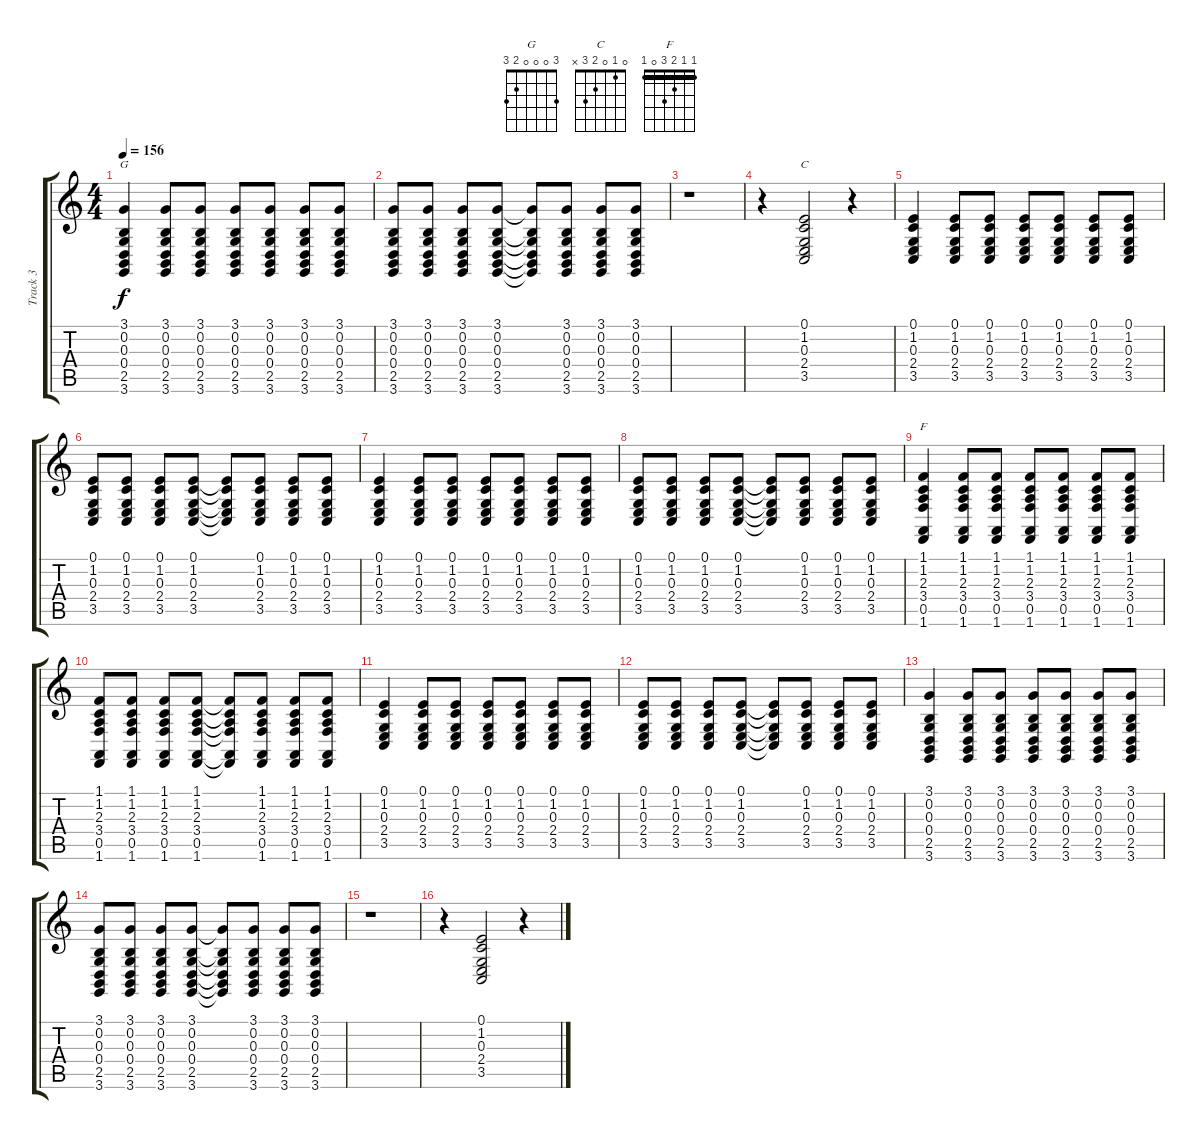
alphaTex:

\track ("Track 3" "Track 3") {instrument acousticgrandpiano}
\staff {score tabs}
\tuning (E4 B3 G3 D3 A2 E2) {hide}
\chord ("G" 3 0 0 0 2 3)
\chord ("C" 0 1 0 2 3 x)
\chord ("F" 1 1 2 3 0 1) {barre 1}
\ts (4 4)
\tempo 156
\clef g2
\ks c
(3.1 0.2 0.3 0.4 2.5 3.6).4{ch "G" dy f} (3.1 0.2 0.3 0.4 2.5 3.6).8 (3.1 0.2 0.3 0.4 2.5 3.6).8 (3.1 0.2 0.3 0.4 2.5 3.6).8 (3.1 0.2 0.3 0.4 2.5 3.6).8 (3.1 0.2 0.3 0.4 2.5 3.6).8 (3.1 0.2 0.3 0.4 2.5 3.6).8 |
(3.1 0.2 0.3 0.4 2.5 3.6).8 (3.1 0.2 0.3 0.4 2.5 3.6).8 (3.1 0.2 0.3 0.4 2.5 3.6).8 (3.1 0.2 0.3 0.4 2.5 3.6).8 (3.1{t} 0.2{t} 0.3{t} 0.4{t} 2.5{t} 3.6{t}).8 (3.1 0.2 0.3 0.4 2.5 3.6).8 (3.1 0.2 0.3 0.4 2.5 3.6).8 (3.1 0.2 0.3 0.4 2.5 3.6).8 |
r.1 |
r.4 (0.1 1.2 0.3 2.4 3.5).2{ch "C"} r.4 |
(0.1 1.2 0.3 2.4 3.5).4 (0.1 1.2 0.3 2.4 3.5).8 (0.1 1.2 0.3 2.4 3.5).8 (0.1 1.2 0.3 2.4 3.5).8 (0.1 1.2 0.3 2.4 3.5).8 (0.1 1.2 0.3 2.4 3.5).8 (0.1 1.2 0.3 2.4 3.5).8 |
(0.1 1.2 0.3 2.4 3.5).8 (0.1 1.2 0.3 2.4 3.5).8 (0.1 1.2 0.3 2.4 3.5).8 (0.1 1.2 0.3 2.4 3.5).8 (0.1{t} 1.2{t} 0.3{t} 2.4{t} 3.5{t}).8 (0.1 1.2 0.3 2.4 3.5).8 (0.1 1.2 0.3 2.4 3.5).8 (0.1 1.2 0.3 2.4 3.5).8 |
(0.1 1.2 0.3 2.4 3.5).4 (0.1 1.2 0.3 2.4 3.5).8 (0.1 1.2 0.3 2.4 3.5).8 (0.1 1.2 0.3 2.4 3.5).8 (0.1 1.2 0.3 2.4 3.5).8 (0.1 1.2 0.3 2.4 3.5).8 (0.1 1.2 0.3 2.4 3.5).8 |
(0.1 1.2 0.3 2.4 3.5).8 (0.1 1.2 0.3 2.4 3.5).8 (0.1 1.2 0.3 2.4 3.5).8 (0.1 1.2 0.3 2.4 3.5).8 (0.1{t} 1.2{t} 0.3{t} 2.4{t} 3.5{t}).8 (0.1 1.2 0.3 2.4 3.5).8 (0.1 1.2 0.3 2.4 3.5).8 (0.1 1.2 0.3 2.4 3.5).8 |
(1.1 1.2 2.3 3.4 0.5 1.6).4{ch "F"} (1.1 1.2 2.3 3.4 0.5 1.6).8 (1.1 1.2 2.3 3.4 0.5 1.6).8 (1.1 1.2 2.3 3.4 0.5 1.6).8 (1.1 1.2 2.3 3.4 0.5 1.6).8 (1.1 1.2 2.3 3.4 0.5 1.6).8 (1.1 1.2 2.3 3.4 0.5 1.6).8 |
(1.1 1.2 2.3 3.4 0.5 1.6).8 (1.1 1.2 2.3 3.4 0.5 1.6).8 (1.1 1.2 2.3 3.4 0.5 1.6).8 (1.1 1.2 2.3 3.4 0.5 1.6).8 (1.1{t} 1.2{t} 2.3{t} 3.4{t} 0.5{t} 1.6{t}).8 (1.1 1.2 2.3 3.4 0.5 1.6).8 (1.1 1.2 2.3 3.4 0.5 1.6).8 (1.1 1.2 2.3 3.4 0.5 1.6).8 |
(0.1 1.2 0.3 2.4 3.5).4 (0.1 1.2 0.3 2.4 3.5).8 (0.1 1.2 0.3 2.4 3.5).8 (0.1 1.2 0.3 2.4 3.5).8 (0.1 1.2 0.3 2.4 3.5).8 (0.1 1.2 0.3 2.4 3.5).8 (0.1 1.2 0.3 2.4 3.5).8 |
(0.1 1.2 0.3 2.4 3.5).8 (0.1 1.2 0.3 2.4 3.5).8 (0.1 1.2 0.3 2.4 3.5).8 (0.1 1.2 0.3 2.4 3.5).8 (0.1{t} 1.2{t} 0.3{t} 2.4{t} 3.5{t}).8 (0.1 1.2 0.3 2.4 3.5).8 (0.1 1.2 0.3 2.4 3.5).8 (0.1 1.2 0.3 2.4 3.5).8 |
(3.1 0.2 0.3 0.4 2.5 3.6).4 (3.1 0.2 0.3 0.4 2.5 3.6).8 (3.1 0.2 0.3 0.4 2.5 3.6).8 (3.1 0.2 0.3 0.4 2.5 3.6).8 (3.1 0.2 0.3 0.4 2.5 3.6).8 (3.1 0.2 0.3 0.4 2.5 3.6).8 (3.1 0.2 0.3 0.4 2.5 3.6).8 |
(3.1 0.2 0.3 0.4 2.5 3.6).8 (3.1 0.2 0.3 0.4 2.5 3.6).8 (3.1 0.2 0.3 0.4 2.5 3.6).8 (3.1 0.2 0.3 0.4 2.5 3.6).8 (3.1{t} 0.2{t} 0.3{t} 0.4{t} 2.5{t} 3.6{t}).8 (3.1 0.2 0.3 0.4 2.5 3.6).8 (3.1 0.2 0.3 0.4 2.5 3.6).8 (3.1 0.2 0.3 0.4 2.5 3.6).8 |
r.1 |
r.4 (0.1 1.2 0.3 2.4 3.5).2 r.4
